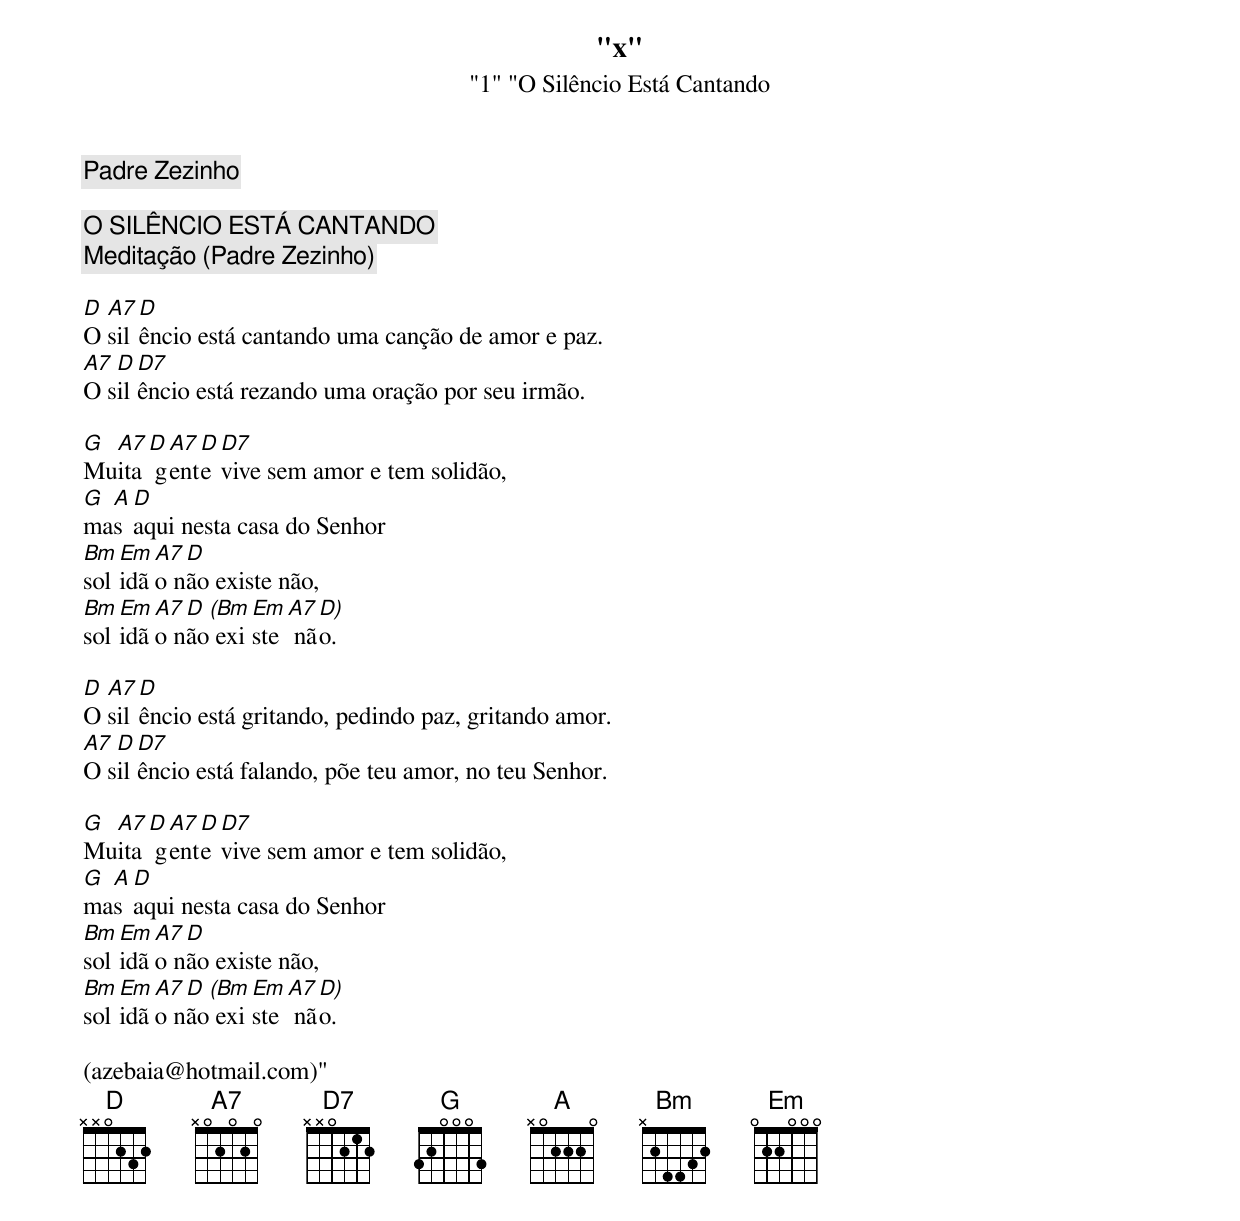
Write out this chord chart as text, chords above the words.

"x"
"1" "O Silêncio Está Cantando
Padre Zezinho

O SILÊNCIO ESTÁ CANTANDO
Meditação (Padre Zezinho)

D A7 D
O silêncio está cantando uma canção de amor e paz.
A7 D D7
O silêncio está rezando uma oração por seu irmão.

G A7 D A7 D D7
Muita gente vive sem amor e tem solidão,
G A D
mas aqui nesta casa do Senhor
Bm Em A7 D
solidão não existe não,
Bm Em A7 D (Bm Em A7 D)
solidão não existe não.

D A7 D
O silêncio está gritando, pedindo paz, gritando amor.
A7 D D7
O silêncio está falando, põe teu amor, no teu Senhor.

G A7 D A7 D D7
Muita gente vive sem amor e tem solidão,
G A D
mas aqui nesta casa do Senhor
Bm Em A7 D
solidão não existe não,
Bm Em A7 D (Bm Em A7 D)
solidão não existe não.

(azebaia@hotmail.com)"
